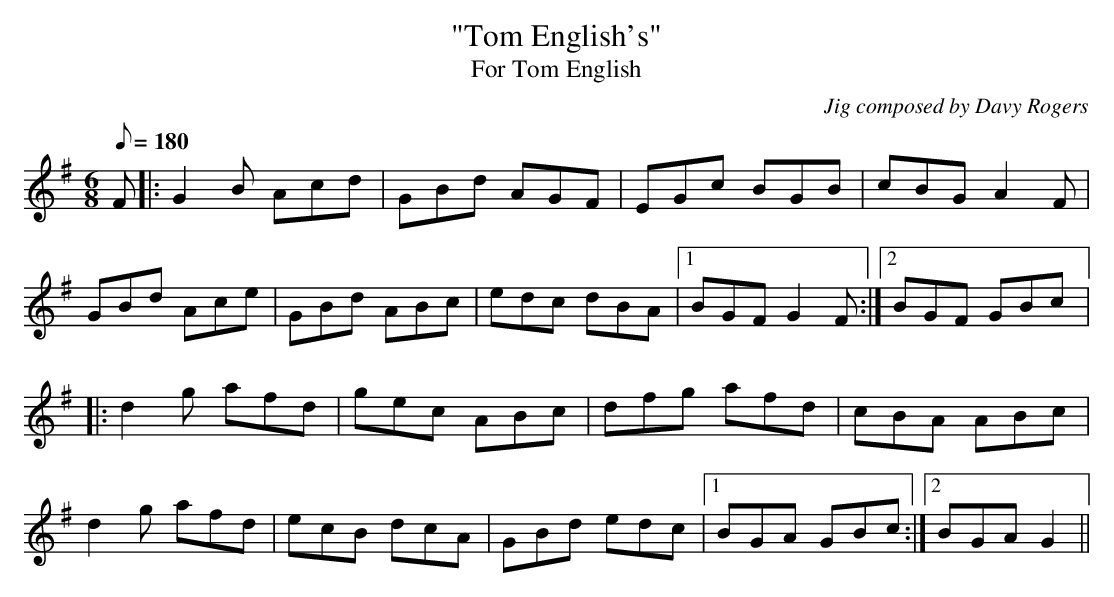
X:1
T:"Tom English's"
T:For Tom English
C:Jig composed by Davy Rogers
L:1/8
Q:180
M:6/8
K:G
F |: G2B Acd | GBd AGF | EGc BGB | cBG A2F |
GBd Ace | GBd ABc | edc dBA |1 BGF G2F :|2 BGF GBc |:
d2g afd | gec ABc | dfg afd | cBA ABc |
d2g afd | ecB dcA | GBd edc |1 BGA GBc :|2 BGA G2 ||
